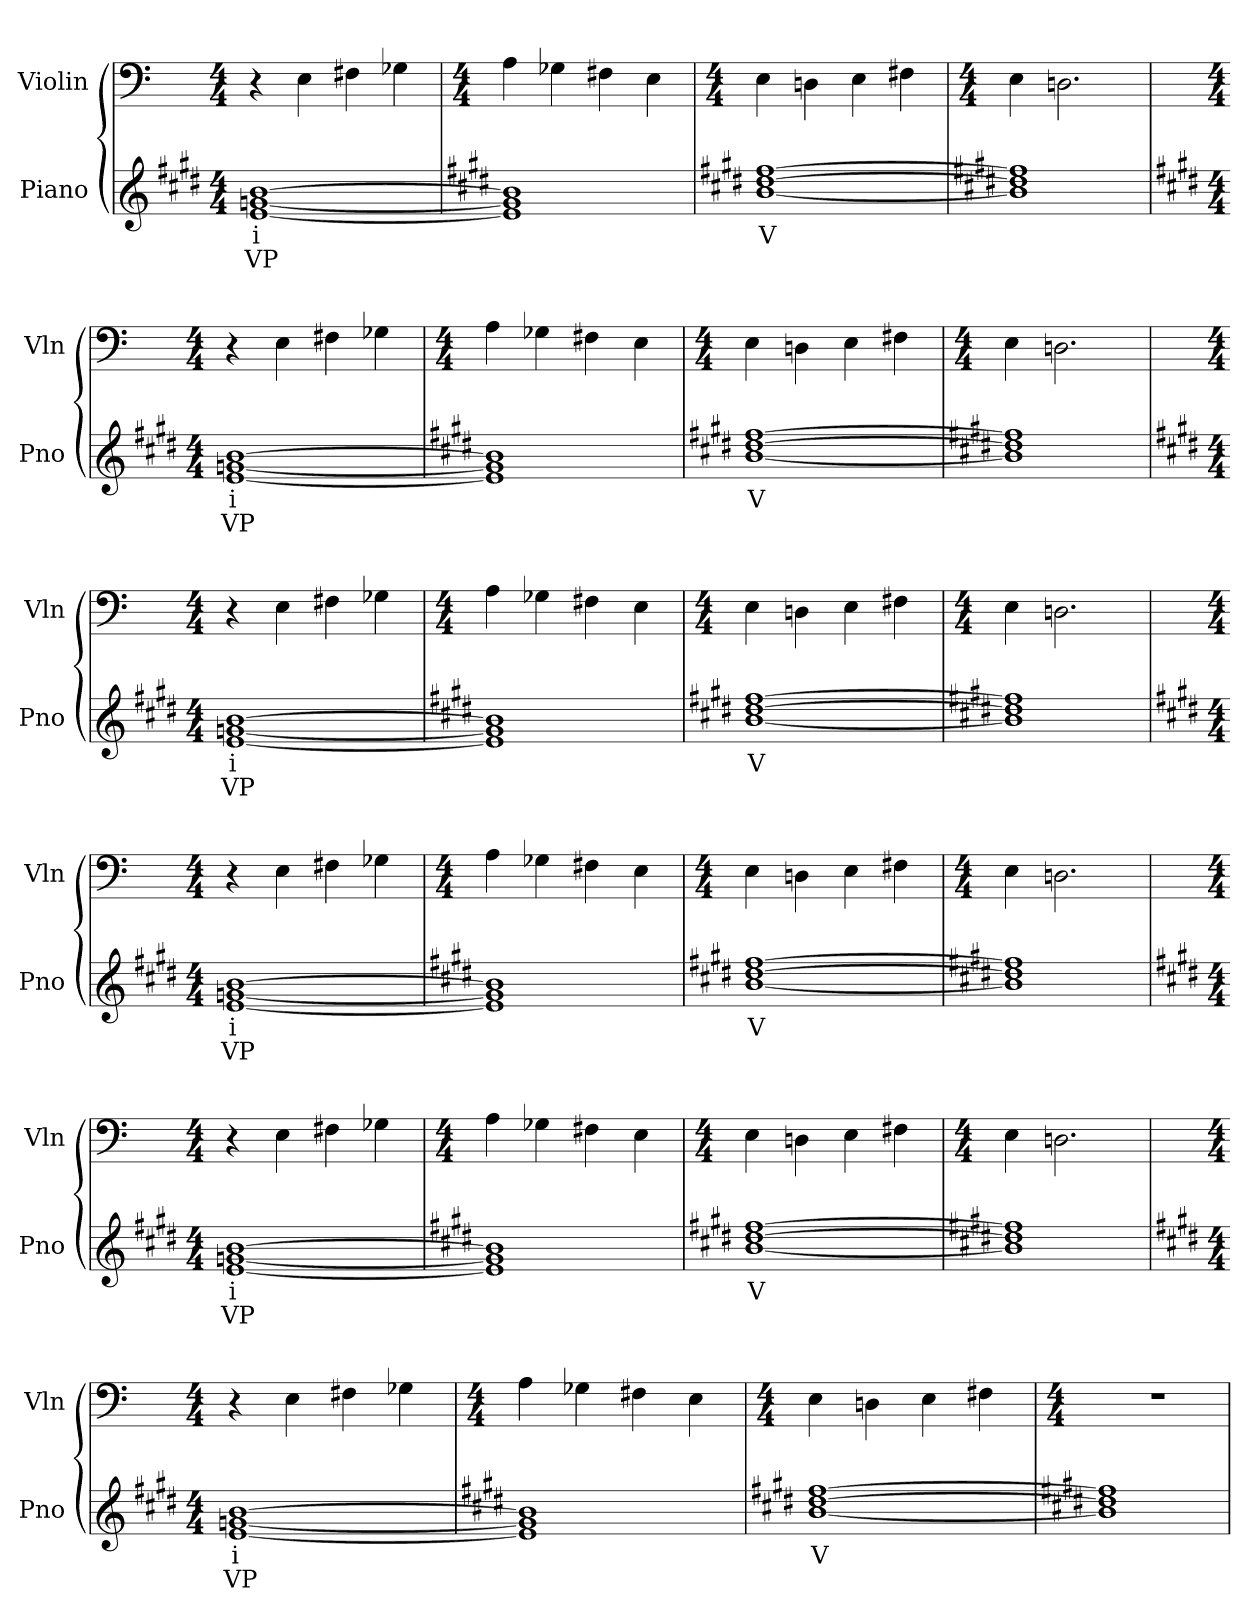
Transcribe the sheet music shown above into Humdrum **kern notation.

**kern	**text	**text	**kern
*part2	*part2	*part2	*part1
*staff2	*staff2	*staff2	*staff1
*I"Piano	*	*	*I"Violin
*I'Pno	*	*	*I'Vln
*k[f#c#g#d#]	*	*	*
*E:	*	*	*
*M4/4	*	*	*M4/4
=	=	=	=
[1e [1gn [1b	i	VP	4r
.	.	.	4E
.	.	.	4F#X
.	.	.	4G-X
=	=	=	=
*k[f#c#g#d#]	*	*	*
*E:	*	*	*
*	*	*	*M4/4
1e] 1gn] 1b]	.	.	4A
.	.	.	4G-X
.	.	.	4F#X
.	.	.	4E
=	=	=	=
*k[f#c#g#d#]	*	*	*
*E:	*	*	*
*	*	*	*M4/4
[1b [1dd# [1ff#	V	.	4E
.	.	.	4Dn
.	.	.	4E
.	.	.	4F#X
=	=	=	=
*k[f#c#g#d#]	*	*	*
*E:	*	*	*
*	*	*	*M4/4
1b] 1dd#] 1ff#]	.	.	4E
.	.	.	2.Dn
=	=	=	=
*k[f#c#g#d#]	*	*	*
*E:	*	*	*
*M4/4	*	*	*M4/4
[1e [1gn [1b	i	VP	4r
.	.	.	4E
.	.	.	4F#X
.	.	.	4G-X
=	=	=	=
*k[f#c#g#d#]	*	*	*
*E:	*	*	*
*	*	*	*M4/4
1e] 1gn] 1b]	.	.	4A
.	.	.	4G-X
.	.	.	4F#X
.	.	.	4E
=	=	=	=
*k[f#c#g#d#]	*	*	*
*E:	*	*	*
*	*	*	*M4/4
[1b [1dd# [1ff#	V	.	4E
.	.	.	4Dn
.	.	.	4E
.	.	.	4F#X
=	=	=	=
*k[f#c#g#d#]	*	*	*
*E:	*	*	*
*	*	*	*M4/4
1b] 1dd#] 1ff#]	.	.	4E
.	.	.	2.Dn
=	=	=	=
*k[f#c#g#d#]	*	*	*
*E:	*	*	*
*M4/4	*	*	*M4/4
[1e [1gn [1b	i	VP	4r
.	.	.	4E
.	.	.	4F#X
.	.	.	4G-X
=	=	=	=
*k[f#c#g#d#]	*	*	*
*E:	*	*	*
*	*	*	*M4/4
1e] 1gn] 1b]	.	.	4A
.	.	.	4G-X
.	.	.	4F#X
.	.	.	4E
=	=	=	=
*k[f#c#g#d#]	*	*	*
*E:	*	*	*
*	*	*	*M4/4
[1b [1dd# [1ff#	V	.	4E
.	.	.	4Dn
.	.	.	4E
.	.	.	4F#X
=	=	=	=
*k[f#c#g#d#]	*	*	*
*E:	*	*	*
*	*	*	*M4/4
1b] 1dd#] 1ff#]	.	.	4E
.	.	.	2.Dn
=	=	=	=
*k[f#c#g#d#]	*	*	*
*E:	*	*	*
*M4/4	*	*	*M4/4
[1e [1gn [1b	i	VP	4r
.	.	.	4E
.	.	.	4F#X
.	.	.	4G-X
=	=	=	=
*k[f#c#g#d#]	*	*	*
*E:	*	*	*
*	*	*	*M4/4
1e] 1gn] 1b]	.	.	4A
.	.	.	4G-X
.	.	.	4F#X
.	.	.	4E
=	=	=	=
*k[f#c#g#d#]	*	*	*
*E:	*	*	*
*	*	*	*M4/4
[1b [1dd# [1ff#	V	.	4E
.	.	.	4Dn
.	.	.	4E
.	.	.	4F#X
=	=	=	=
*k[f#c#g#d#]	*	*	*
*E:	*	*	*
*	*	*	*M4/4
1b] 1dd#] 1ff#]	.	.	4E
.	.	.	2.Dn
=	=	=	=
*k[f#c#g#d#]	*	*	*
*E:	*	*	*
*M4/4	*	*	*M4/4
[1e [1gn [1b	i	VP	4r
.	.	.	4E
.	.	.	4F#X
.	.	.	4G-X
=	=	=	=
*k[f#c#g#d#]	*	*	*
*E:	*	*	*
*	*	*	*M4/4
1e] 1gn] 1b]	.	.	4A
.	.	.	4G-X
.	.	.	4F#X
.	.	.	4E
=	=	=	=
*k[f#c#g#d#]	*	*	*
*E:	*	*	*
*	*	*	*M4/4
[1b [1dd# [1ff#	V	.	4E
.	.	.	4Dn
.	.	.	4E
.	.	.	4F#X
=	=	=	=
*k[f#c#g#d#]	*	*	*
*E:	*	*	*
*	*	*	*M4/4
1b] 1dd#] 1ff#]	.	.	4E
.	.	.	2.Dn
=	=	=	=
*k[f#c#g#d#]	*	*	*
*E:	*	*	*
*M4/4	*	*	*M4/4
[1e [1gn [1b	i	VP	4r
.	.	.	4E
.	.	.	4F#X
.	.	.	4G-X
=	=	=	=
*k[f#c#g#d#]	*	*	*
*E:	*	*	*
*	*	*	*M4/4
1e] 1gn] 1b]	.	.	4A
.	.	.	4G-X
.	.	.	4F#X
.	.	.	4E
=	=	=	=
*k[f#c#g#d#]	*	*	*
*E:	*	*	*
*	*	*	*M4/4
[1b [1dd# [1ff#	V	.	4E
.	.	.	4Dn
.	.	.	4E
.	.	.	4F#X
=	=	=	=
*k[f#c#g#d#]	*	*	*
*E:	*	*	*
*	*	*	*M4/4
1b] 1dd#] 1ff#]	.	.	1r
=	=	=	=
*-	*-	*-	*-
